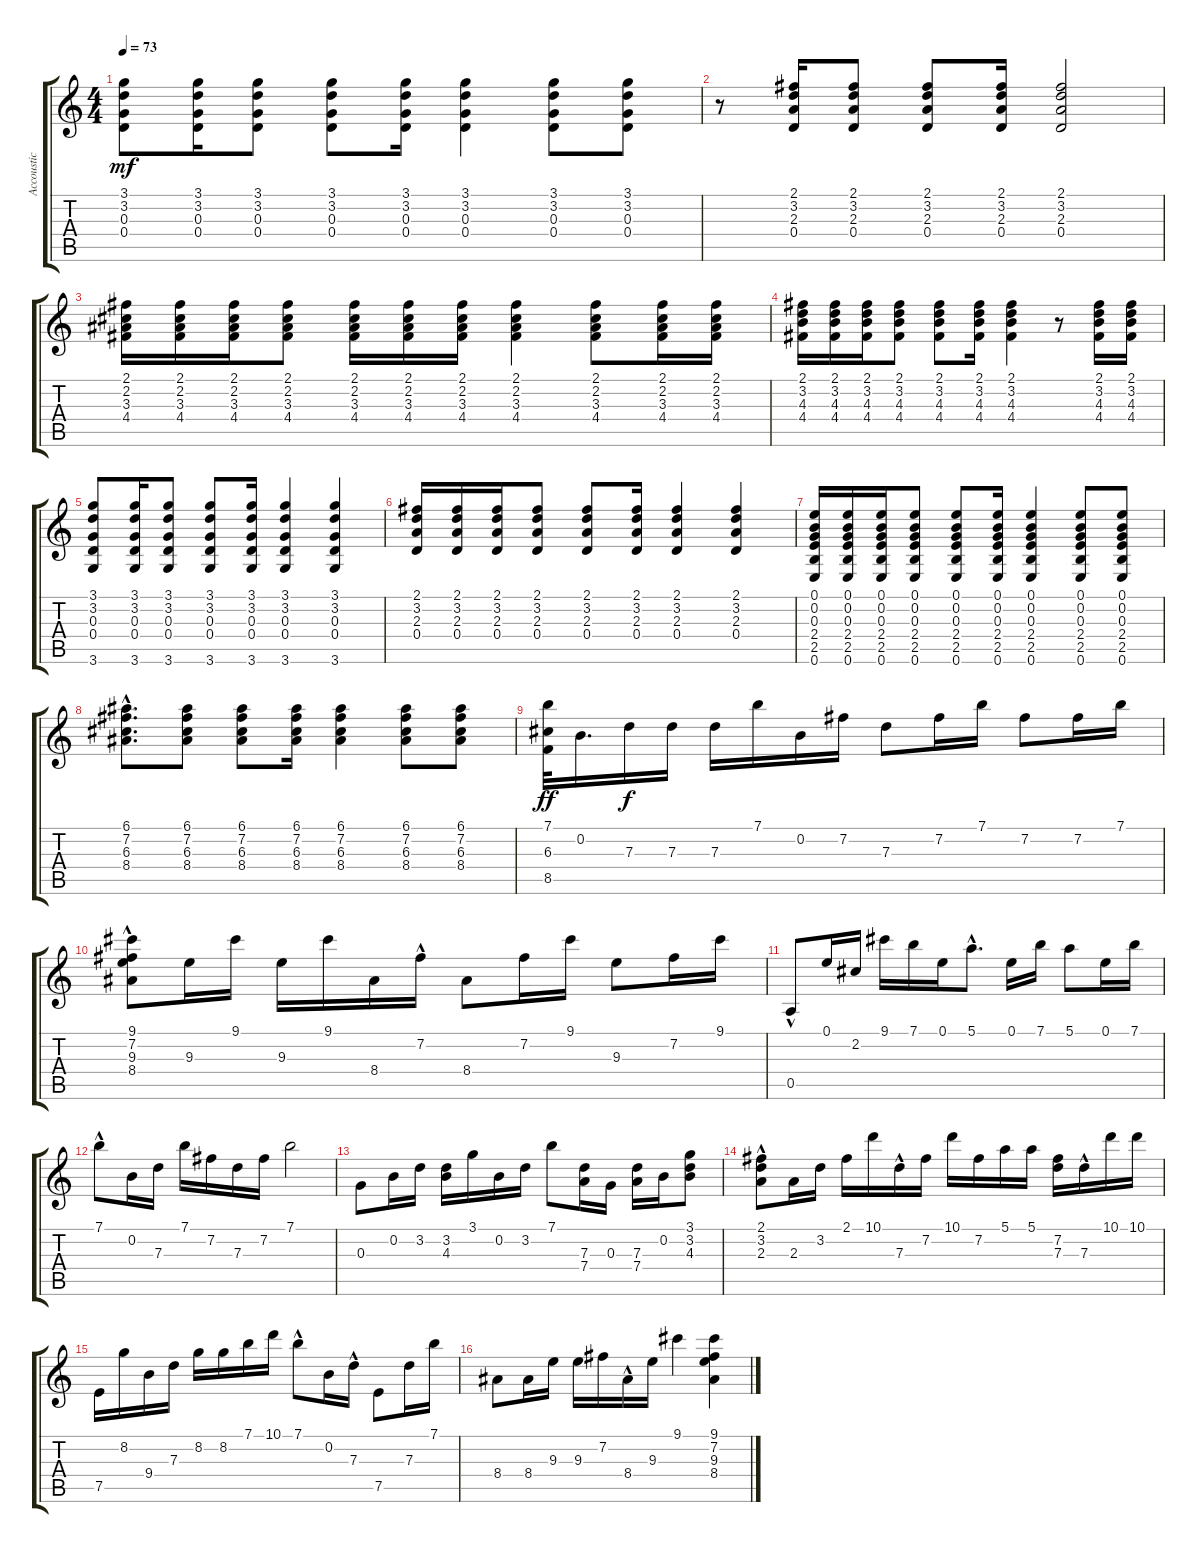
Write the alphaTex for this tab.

\track ("Accoustic Guitar 1" "Accoustic ") {instrument acousticguitarsteel}
\staff {score tabs}
\tuning (E4 B3 G3 D3 A2 E2) {hide}
\ts (4 4)
\tempo 73
\clef g2
\ks c
(3.1 3.2 0.3 0.4).8{dy mf} (3.1 3.2 0.3 0.4).16 (3.1 3.2 0.3 0.4).8 (3.1 3.2 0.3 0.4).8 (3.1 3.2 0.3 0.4).16 (3.1 3.2 0.3 0.4).4 (3.1 3.2 0.3 0.4).8 (3.1 3.2 0.3 0.4).8 |
r.8 (2.1 3.2 2.3 0.4).16 (2.1 3.2 2.3 0.4).8 (2.1 3.2 2.3 0.4).8 (2.1 3.2 2.3 0.4).16 (2.1 3.2 2.3 0.4).2 |
(2.1 2.2 3.3 4.4).16 (2.1 2.2 3.3 4.4).16 (2.1 2.2 3.3 4.4).16 (2.1 2.2 3.3 4.4).8 (2.1 2.2 3.3 4.4).16 (2.1 2.2 3.3 4.4).16 (2.1 2.2 3.3 4.4).16 (2.1 2.2 3.3 4.4).4 (2.1 2.2 3.3 4.4).8 (2.1 2.2 3.3 4.4).16 (2.1 2.2 3.3 4.4).16 |
(2.1 3.2 4.3 4.4).16 (2.1 3.2 4.3 4.4).16 (2.1 3.2 4.3 4.4).16 (2.1 3.2 4.3 4.4).8 (2.1 3.2 4.3 4.4).8 (2.1 3.2 4.3 4.4).16 (2.1 3.2 4.3 4.4).4 r.8 (2.1 3.2 4.3 4.4).16 (2.1 3.2 4.3 4.4).16 |
(3.1 3.2 0.3 0.4 3.6).8 (3.1 3.2 0.3 0.4 3.6).16 (3.1 3.2 0.3 0.4 3.6).8 (3.1 3.2 0.3 0.4 3.6).8 (3.1 3.2 0.3 0.4 3.6).16 (3.1 3.2 0.3 0.4 3.6).4 (3.1 3.2 0.3 0.4 3.6).4 |
(2.1 3.2 2.3 0.4).16 (2.1 3.2 2.3 0.4).16 (2.1 3.2 2.3 0.4).16 (2.1 3.2 2.3 0.4).8 (2.1 3.2 2.3 0.4).8 (2.1 3.2 2.3 0.4).16 (2.1 3.2 2.3 0.4).4 (2.1 3.2 2.3 0.4).4 |
(0.1 0.2 0.3 2.4 2.5 0.6).16 (0.1 0.2 0.3 2.4 2.5 0.6).16 (0.1 0.2 0.3 2.4 2.5 0.6).16 (0.1 0.2 0.3 2.4 2.5 0.6).8 (0.1 0.2 0.3 2.4 2.5 0.6).8 (0.1 0.2 0.3 2.4 2.5 0.6).16 (0.1 0.2 0.3 2.4 2.5 0.6).4 (0.1 0.2 0.3 2.4 2.5 0.6).8 (0.1 0.2 0.3 2.4 2.5 0.6).8 |
(6.1{hac} 7.2{hac} 6.3{hac} 8.4{hac}).8{d} (6.1 7.2 6.3 8.4).8 (6.1 7.2 6.3 8.4).8 (6.1 7.2 6.3 8.4).16 (6.1 7.2 6.3 8.4).4 (6.1 7.2 6.3 8.4).8 (6.1 7.2 6.3 8.4).8 |
(7.1 6.3 8.5).32{dy ff} 0.2.16{d} 7.3.16{dy f} 7.3.16 7.3.16 7.1.16 0.2.16 7.2.16 7.3.8 7.2.16 7.1.16 7.2.8 7.2.16 7.1.16 |
(9.1 7.2 9.3 8.4{hac}).8 9.3.16 9.1.16 9.3.16 9.1.16 8.4.16 7.2{hac}.16 8.4.8 7.2.16 9.1.16 9.3.8 7.2.16 9.1.16 |
0.5{hac}.8 0.1.16 2.2.16 9.1.16 7.1.16 0.1.16 5.1{hac}.8{d} 0.1.16 7.1.16 5.1.8 0.1.16 7.1.16 |
7.1{hac}.8 0.2.16 7.3.16 7.1.16 7.2.16 7.3.16 7.2.16 7.1.2 |
0.3.8 0.2.16 3.2.16 (3.2 4.3).16 3.1.16 0.2.16 3.2.16 7.1.8 (7.3 7.4).16 0.3.16 (7.3 7.4).16 0.2.16 (3.1 3.2 4.3).8 |
(2.1{hac} 3.2{hac} 2.3).8 2.3.16 3.2.16 2.1.16 10.1.16 7.3{hac}.16 7.2.16 10.1.16 7.2.16 5.1.16 5.1.16 (7.2 7.3).16 7.3{hac}.16 10.1.16 10.1.16 |
7.5.16 8.2.16 9.4.16 7.3.16 8.2.16 8.2.16 7.1.16 10.1.16 7.1{hac}.8 0.2.16 7.3{hac}.16 7.5.8 7.3.16 7.1.16 |
8.4.8 8.4.16 9.3.16 9.3.16 7.2.16 8.4{hac}.16 9.3.16 9.1.4 (9.1 7.2 9.3 8.4).4
